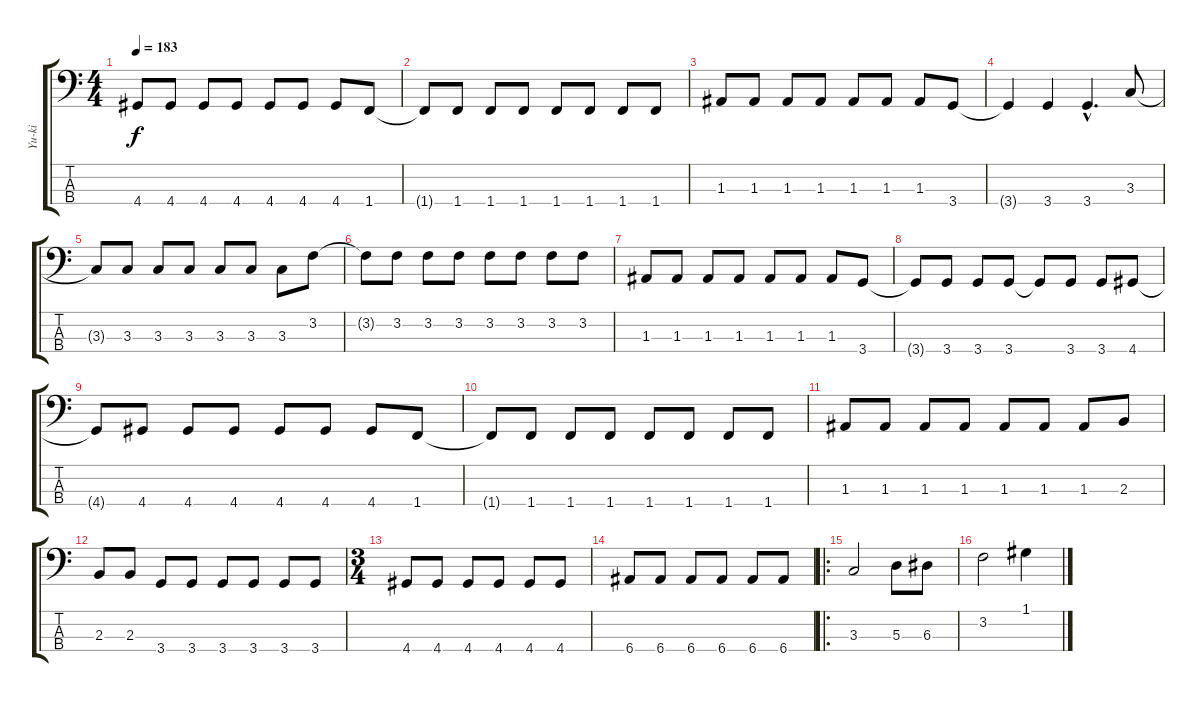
\track ("Yu-ki" "Yu-ki") {instrument electricbasspick}
\staff {score tabs}
\tuning (G2 D2 A1 E1) {hide}
\ts (4 4)
\tempo 183
\clef f4
\ks c
4.4{t}.8{dy f} 4.4.8 4.4.8 4.4.8 4.4.8 4.4.8 4.4.8 1.4.8 |
1.4{t}.8 1.4.8 1.4.8 1.4.8 1.4.8 1.4.8 1.4.8 1.4.8 |
1.3.8 1.3.8 1.3.8 1.3.8 1.3.8 1.3.8 1.3.8 3.4.8 |
3.4{t}.4 3.4.4 3.4{hac}.4{d} 3.3.8 |
3.3{t}.8 3.3.8 3.3.8 3.3.8 3.3.8 3.3.8 3.3.8 3.2.8 |
3.2{t}.8 3.2.8 3.2.8 3.2.8 3.2.8 3.2.8 3.2.8 3.2.8 |
1.3.8 1.3.8 1.3.8 1.3.8 1.3.8 1.3.8 1.3.8 3.4.8 |
3.4{t}.8 3.4.8 3.4.8 3.4.8 3.4{t}.8 3.4.8 3.4.8 4.4.8 |
4.4{t}.8 4.4.8 4.4.8 4.4.8 4.4.8 4.4.8 4.4.8 1.4.8 |
1.4{t}.8 1.4.8 1.4.8 1.4.8 1.4.8 1.4.8 1.4.8 1.4.8 |
1.3.8 1.3.8 1.3.8 1.3.8 1.3.8 1.3.8 1.3.8 2.3.8 |
2.3.8 2.3.8 3.4.8 3.4.8 3.4.8 3.4.8 3.4.8 3.4.8 |
\ts (3 4)
4.4.8 4.4.8 4.4.8 4.4.8 4.4.8 4.4.8 |
6.4.8 6.4.8 6.4.8 6.4.8 6.4.8 6.4.8 |
\ro
3.3.2 5.3.8 6.3.8 |
3.2.2 1.1.4
